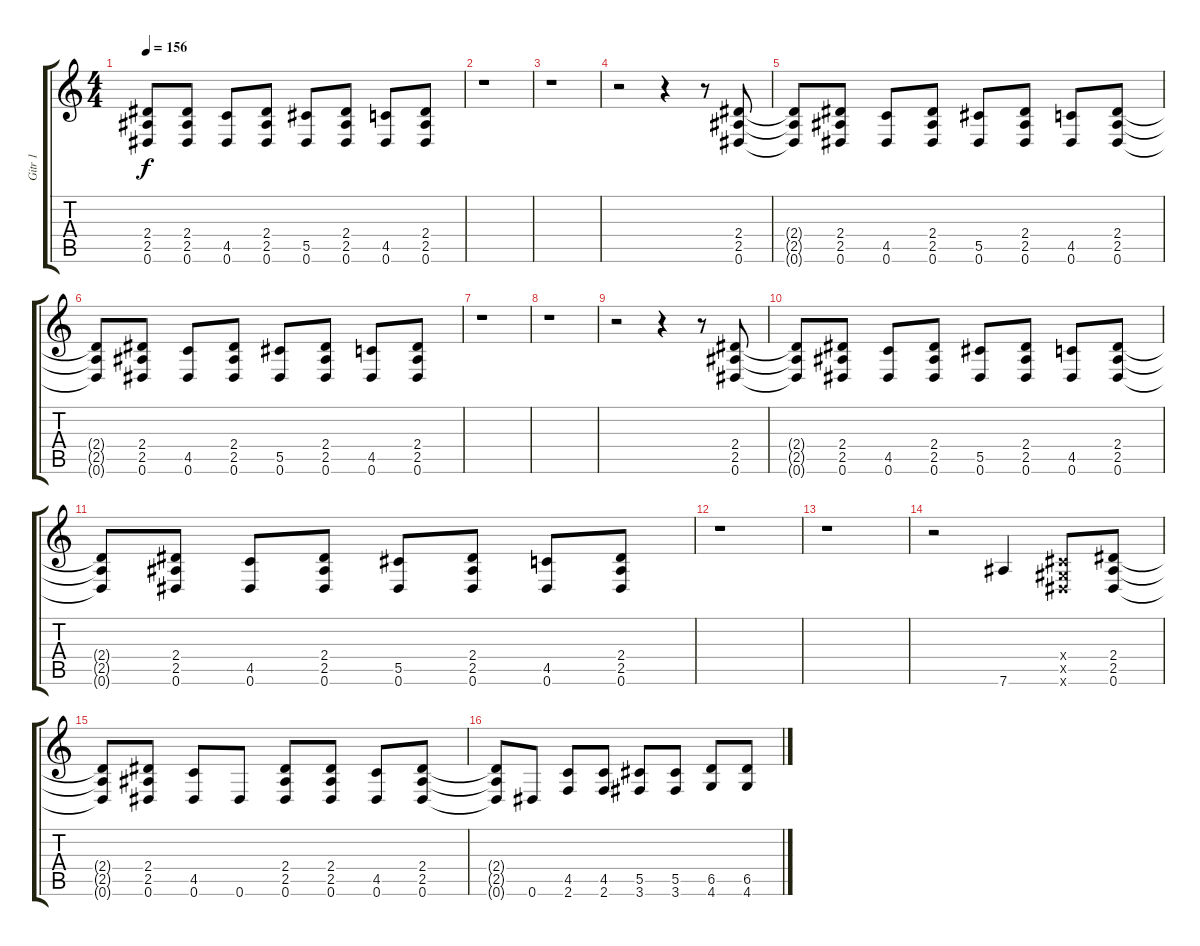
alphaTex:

\track ("Gitr 1" "Gitr 1") {instrument overdrivenguitar}
\staff {score tabs}
\tuning (Eb4 Bb3 Gb3 Db3 Ab2 Eb2) {hide}
\ts (4 4)
\tempo 156
\clef g2
\ks c
(2.4{t} 2.5{t} 0.6{t}).8{dy f} (2.4 2.5 0.6).8 (4.5 0.6).8 (2.4 2.5 0.6).8 (5.5 0.6).8 (2.4 2.5 0.6).8 (4.5 0.6).8 (2.4 2.5 0.6).8 |
r.1 |
r.1 |
r.2 r.4 r.8 (2.4 2.5 0.6).8 |
(2.4{t} 2.5{t} 0.6{t}).8 (2.4 2.5 0.6).8 (4.5 0.6).8 (2.4 2.5 0.6).8 (5.5 0.6).8 (2.4 2.5 0.6).8 (4.5 0.6).8 (2.4 2.5 0.6).8 |
(2.4{t} 2.5{t} 0.6{t}).8 (2.4 2.5 0.6).8 (4.5 0.6).8 (2.4 2.5 0.6).8 (5.5 0.6).8 (2.4 2.5 0.6).8 (4.5 0.6).8 (2.4 2.5 0.6).8 |
r.1 |
r.1 |
r.2 r.4 r.8 (2.4 2.5 0.6).8 |
(2.4{t} 2.5{t} 0.6{t}).8 (2.4 2.5 0.6).8 (4.5 0.6).8 (2.4 2.5 0.6).8 (5.5 0.6).8 (2.4 2.5 0.6).8 (4.5 0.6).8 (2.4 2.5 0.6).8 |
(2.4{t} 2.5{t} 0.6{t}).8 (2.4 2.5 0.6).8 (4.5 0.6).8 (2.4 2.5 0.6).8 (5.5 0.6).8 (2.4 2.5 0.6).8 (4.5 0.6).8 (2.4 2.5 0.6).8 |
r.1 |
r.1 |
r.2 7.6.4 (0.4{x} 0.5{x} 0.6{x}).8 (2.4 2.5 0.6).8 |
(2.4{t} 2.5{t} 0.6{t}).8 (2.4 2.5 0.6).8 (4.5 0.6).8 0.6.8 (2.4 2.5 0.6).8 (2.4 2.5 0.6).8 (4.5 0.6).8 (2.4 2.5 0.6).8 |
(2.4{t} 2.5{t} 0.6{t}).8 0.6.8 (4.5 2.6).8 (4.5 2.6).8 (5.5 3.6).8 (5.5 3.6).8 (6.5 4.6).8 (6.5 4.6).8
